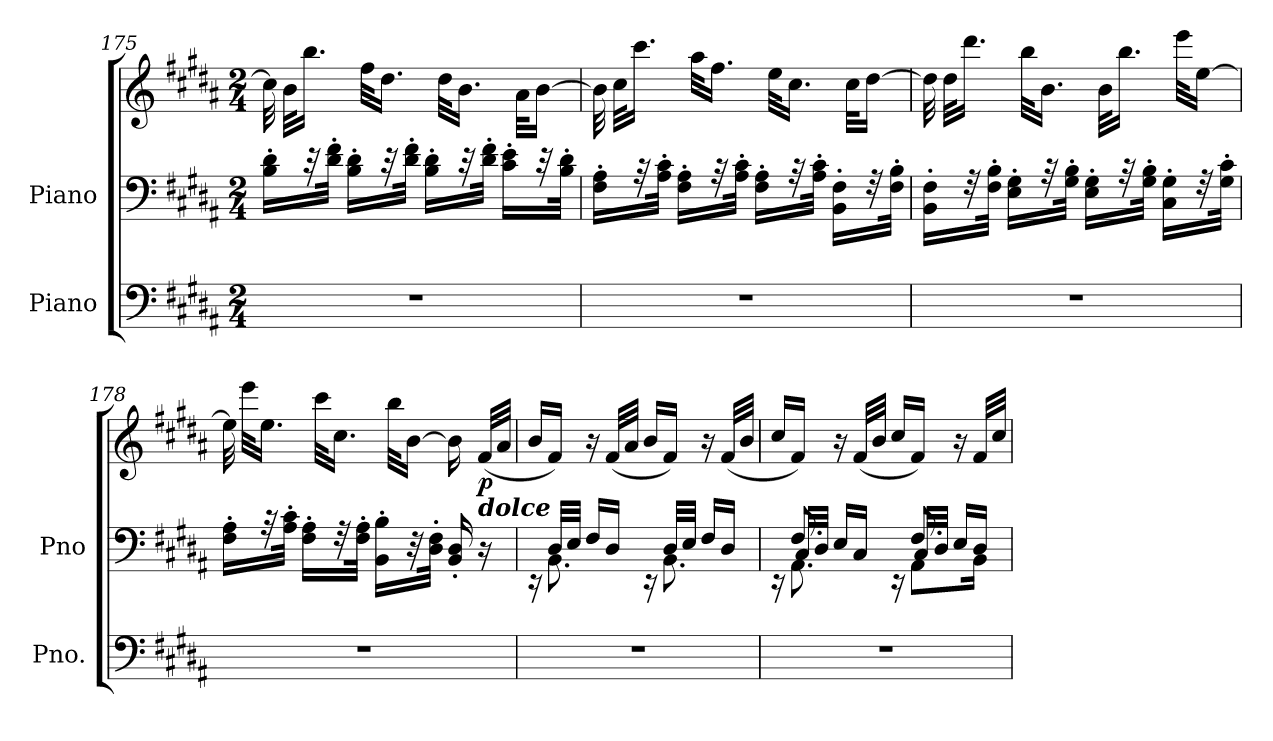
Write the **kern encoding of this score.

**kern	**kern	**kern	**dynam
*part2	*part1	*part1	*part1
*staff3	*staff2	*staff1	*staff1/2
*I"Piano	*I"Piano	*	*
*I'Pno.	*I'Pno	*	*
!!LO:LB:g=z
*clefF4	*clefF4	*clefG2	*
*k[f#c#g#d#a#]	*k[f#c#g#d#a#]	*k[f#c#g#d#a#]	*
*M2/4	*M2/4	*M2/4	*
=175	=175	=175	=175
2r	16B\' 16d#\'LL	32cc#\]	.
.	.	32b\KLL	.
.	32rc	16.bb\JJ	.
.	32d#\' 32f#\'JJk	.	.
.	16B\' 16d#\'LL	.	.
.	.	32ff#\KLL	.
.	32rc	16.dd#\JJ	.
.	32d#\' 32f#\'JJk	.	.
.	16B\' 16d#\'LL	.	.
.	.	32dd#\KLL	.
.	32rc	16.b\JJ	.
.	32d#\' 32f#\'JJk	.	.
.	16c#\' 16e\'LL	.	.
.	.	32a#\KLL	.
.	32rc	[16b\JJ	.
.	32B\' 32d#\'JJk	.	.
=176	=176	=176	=176
2r	16F#\' 16A#\'LL	32b\]	.
.	.	32cc#\KLL	.
.	32rA	16.ccc#\JJ	.
.	32A#\' 32c#\'JJk	.	.
.	16F#\' 16A#\'LL	.	.
.	.	32aa#\KLL	.
.	32rA	16.ff#\JJ	.
.	32A#\' 32c#\'JJk	.	.
.	16F#\' 16A#\'LL	.	.
.	.	32ee\KLL	.
.	32rA	16.cc#\JJ	.
.	32A#\' 32c#\'JJk	.	.
.	16BB\' 16F#\'LL	.	.
.	.	32cc#\KLL	.
.	32rF	[16dd#\JJ	.
.	32F#\' 32B\'JJk	.	.
=177	=177	=177	=177
2r	16BB\' 16F#\'LL	32dd#\]	.
.	.	32dd#\KLL	.
.	32rF	16.ddd#\JJ	.
.	32F#\' 32B\'JJk	.	.
.	16E\' 16G#\'LL	.	.
.	.	32bb\KLL	.
.	32rA	16.b\JJ	.
.	32G#\' 32B\'JJk	.	.
.	16E\' 16G#\'LL	.	.
.	.	32b\KLL	.
.	32rA	16.bb\JJ	.
.	32G#\' 32B\'JJk	.	.
.	16C#\' 16G#\'LL	.	.
.	.	32eee\KLL	.
.	32rF	[16ee\JJ	.
.	32G#\' 32c#\'JJk	.	.
!!LO:LB:g=z
=178	=178	=178	=178
2r	16F#\' 16A#\'LL	32ee\]	.
.	.	32eee\KLL	.
.	32rA	16.ee\JJ	.
.	32A#\' 32c#\'JJk	.	.
.	16F#\' 16A#\'LL	.	.
.	.	32ccc#\KLL	.
.	32rF	16.cc#\JJ	.
.	32F#\' 32A#\'JJk	.	.
.	16BB\' 16B\'LL	.	.
.	.	32bb\KLL	.
.	32r	[16b\JJ	.
.	32D#\' 32F#\'JJk	.	.
.	16BB/' 16D#/'	16b\]	.
!	!	!LO:TX:b:Bi:t=dolce	!
!	!	!	!LO:DY:b
.	16r	(<32f#/LLL	p
.	.	32a#/JJJ	.
=179	=179	=179	=179
*	*^	*	*
2r	16rEE	16ryy	16b/LL	.
.	32D#/LLL	8.BB\	16f#/JJ)	.
.	32E/JJJ	.	.	.
.	16F#/LL	.	16r	.
.	16D#/JJ	.	(<32f#/LLL	.
.	.	.	32a#/JJJ	.
.	16rEE	16ryy	16b/LL	.
.	32D#/LLL	8.BB\	16f#/JJ)	.
.	32E/JJJ	.	.	.
.	16F#/LL	.	16r	.
.	16D#/JJ	.	(<32f#/LLL	.
.	.	.	32b/JJJ	.
=180	=180	=180	=180	=180
*	*	*^	*	*
2r	16rEE	16ryy	16ryy	16cc#/LL	.
.	8.F#/	8.AA#\	32C#/LLL	16f#/JJ)	.
.	.	.	32D#/JJJ	.	.
.	.	.	16E/LL	16r	.
.	.	.	16C#/JJ	(<32f#/LLL	.
.	.	.	.	32b/JJJ	.
.	16rEE	16ryy	16ryy	16cc#/LL	.
.	8.F#/	8AA#\L	32C#/LLL	16f#/JJ)	.
.	.	.	32D#/JJJ	.	.
.	.	.	16E/LL	16r	.
.	.	16BB\Jk	16D#/JJ	32f#/LLL	.
.	.	.	.	32cc#/JJJ	.
*	*v	*v	*v	*	*
=	=	=	=
*-	*-	*-	*-
